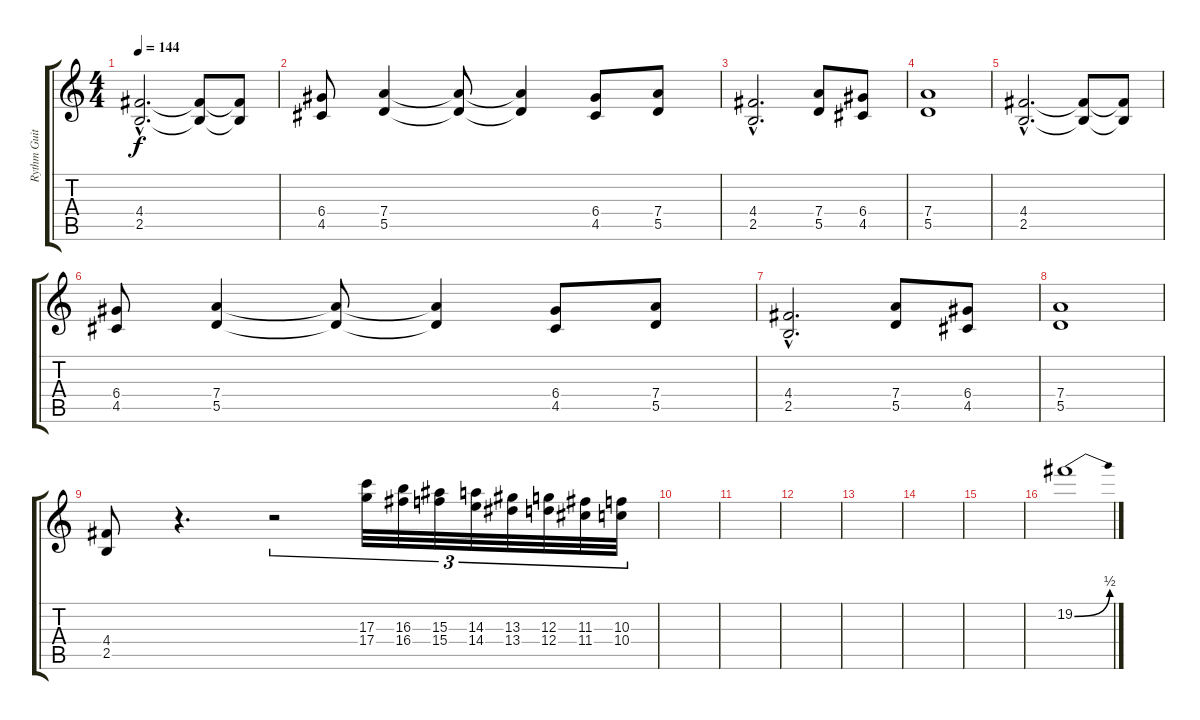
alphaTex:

\track ("Rythm Guitar" "Rythm Guit") {instrument distortionguitar}
\staff {score tabs}
\tuning (E4 B3 G3 D3 A2 E2) {hide}
\ts (4 4)
\tempo 144
\clef g2
\ks c
(4.4{hac} 2.5{hac}).2{d dy f} (4.4{t} 2.5{t}).8 (4.4{t} 2.5{t}).8 |
(6.4 4.5).8 (7.4 5.5).4 (7.4{t} 5.5{t}).8 (7.4{t} 5.5{t}).4 (6.4 4.5).8 (7.4 5.5).8 |
(4.4{hac} 2.5{hac}).2{d} (7.4 5.5).8 (6.4 4.5).8 |
(7.4 5.5).1 |
(4.4{hac} 2.5{hac}).2{d} (4.4{t} 2.5{t}).8 (4.4{t} 2.5{t}).8 |
(6.4 4.5).8 (7.4 5.5).4 (7.4{t} 5.5{t}).8 (7.4{t} 5.5{t}).4 (6.4 4.5).8 (7.4 5.5).8 |
(4.4{hac} 2.5{hac}).2{d} (7.4 5.5).8 (6.4 4.5).8 |
(7.4 5.5).1 |
(4.4 2.5).8 r.4{d} r.2{tu (3 2)} (17.3 17.4).32{tu (3 2)} (16.3 16.4).32{tu (3 2)} (15.3 15.4).32{tu (3 2)} (14.3 14.4).32{tu (3 2)} (13.3 13.4).32{tu (3 2)} (12.3 12.4).32{tu (3 2)} (11.3 11.4).32{tu (3 2)} (10.3 10.4).32{tu (3 2)} |
|
|
|
|
|
|
19.2{be (bend 0 0 60 2)}.1
